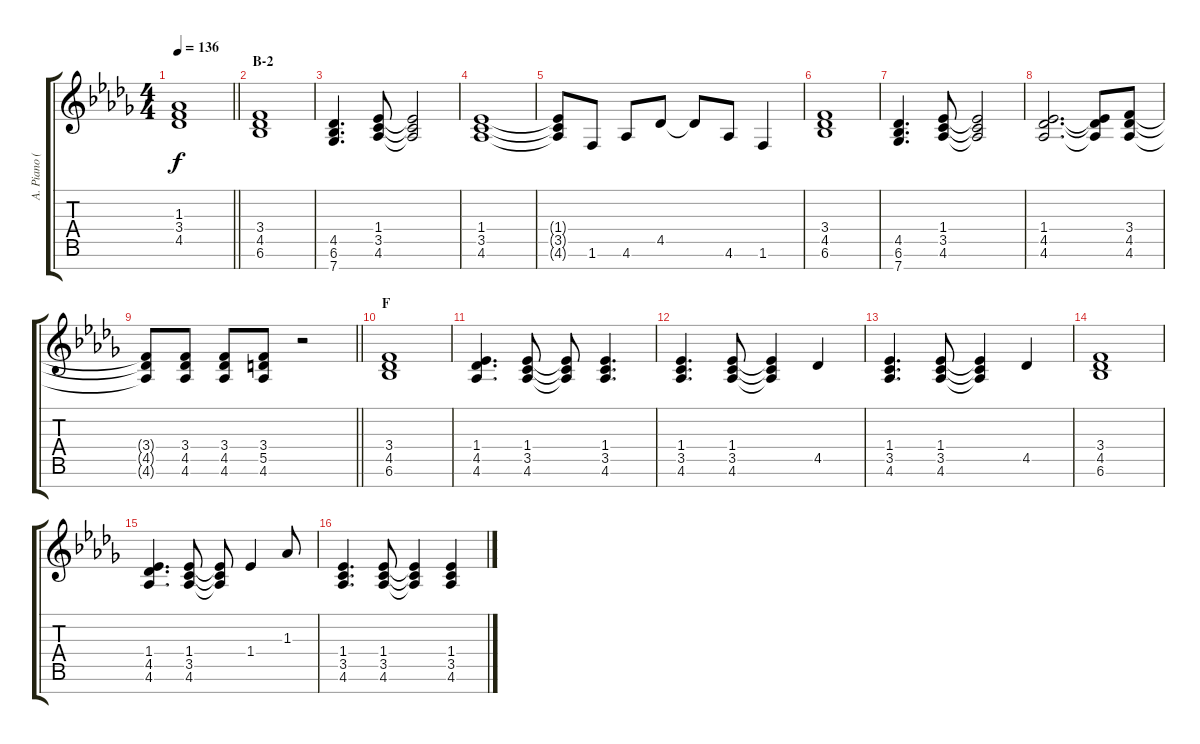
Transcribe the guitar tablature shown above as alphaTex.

\track ("A. Piano (Right Hand)" "A. Piano (") {instrument acousticgrandpiano}
\staff {score tabs}
\tuning (E5 B4 G4 D4 A3 E3 B2) {hide}
\ts (4 4)
\tempo 136
\clef g2
\barLineRight lightlight
\ks db
(1.3 3.4 4.5).1{dy f} |
\section ("" "B-2")
(3.4 4.5 6.6).1 |
(4.5 6.6 7.7).4{d} (1.4 3.5 4.6).8 (1.4{t} 3.5{t} 4.6{t}).2 |
(1.4 3.5 4.6).1 |
(1.4{t} 3.5{t} 4.6{t}).8 1.6.8 4.6.8 4.5.8 4.5{t}.8 4.6.8 1.6.4 |
(3.4 4.5 6.6).1 |
(4.5 6.6 7.7).4{d} (1.4 3.5 4.6).8 (1.4{t} 3.5{t} 4.6{t}).2 |
(1.4 4.5 4.6).2{d} (1.4{t} 4.5{t} 4.6{t}).8 (3.4 4.5 4.6).8 |
\barLineRight lightlight
(3.4{t} 4.5{t} 4.6{t}).8 (3.4 4.5 4.6).8 (3.4 4.5 4.6).8 (3.4 5.5 4.6).8 r.2 |
\section ("" "F")
(3.4 4.5 6.6).1 |
(1.4 4.5 4.6).4{d} (1.4 3.5 4.6).8 (1.4{t} 3.5{t} 4.6{t}).8 (1.4 3.5 4.6).4{d} |
(1.4 3.5 4.6).4{d} (1.4 3.5 4.6).8 (1.4{t} 3.5{t} 4.6{t}).4 4.5.4 |
(1.4 3.5 4.6).4{d} (1.4 3.5 4.6).8 (1.4{t} 3.5{t} 4.6{t}).4 4.5.4 |
(3.4 4.5 6.6).1 |
(1.4 4.5 4.6).4{d} (1.4 3.5 4.6).8 (1.4{t} 3.5{t} 4.6{t}).8 1.4.4 1.3.8 |
(1.4 3.5 4.6).4{d} (1.4 3.5 4.6).8 (1.4{t} 3.5{t} 4.6{t}).4 (1.4 3.5 4.6).4
